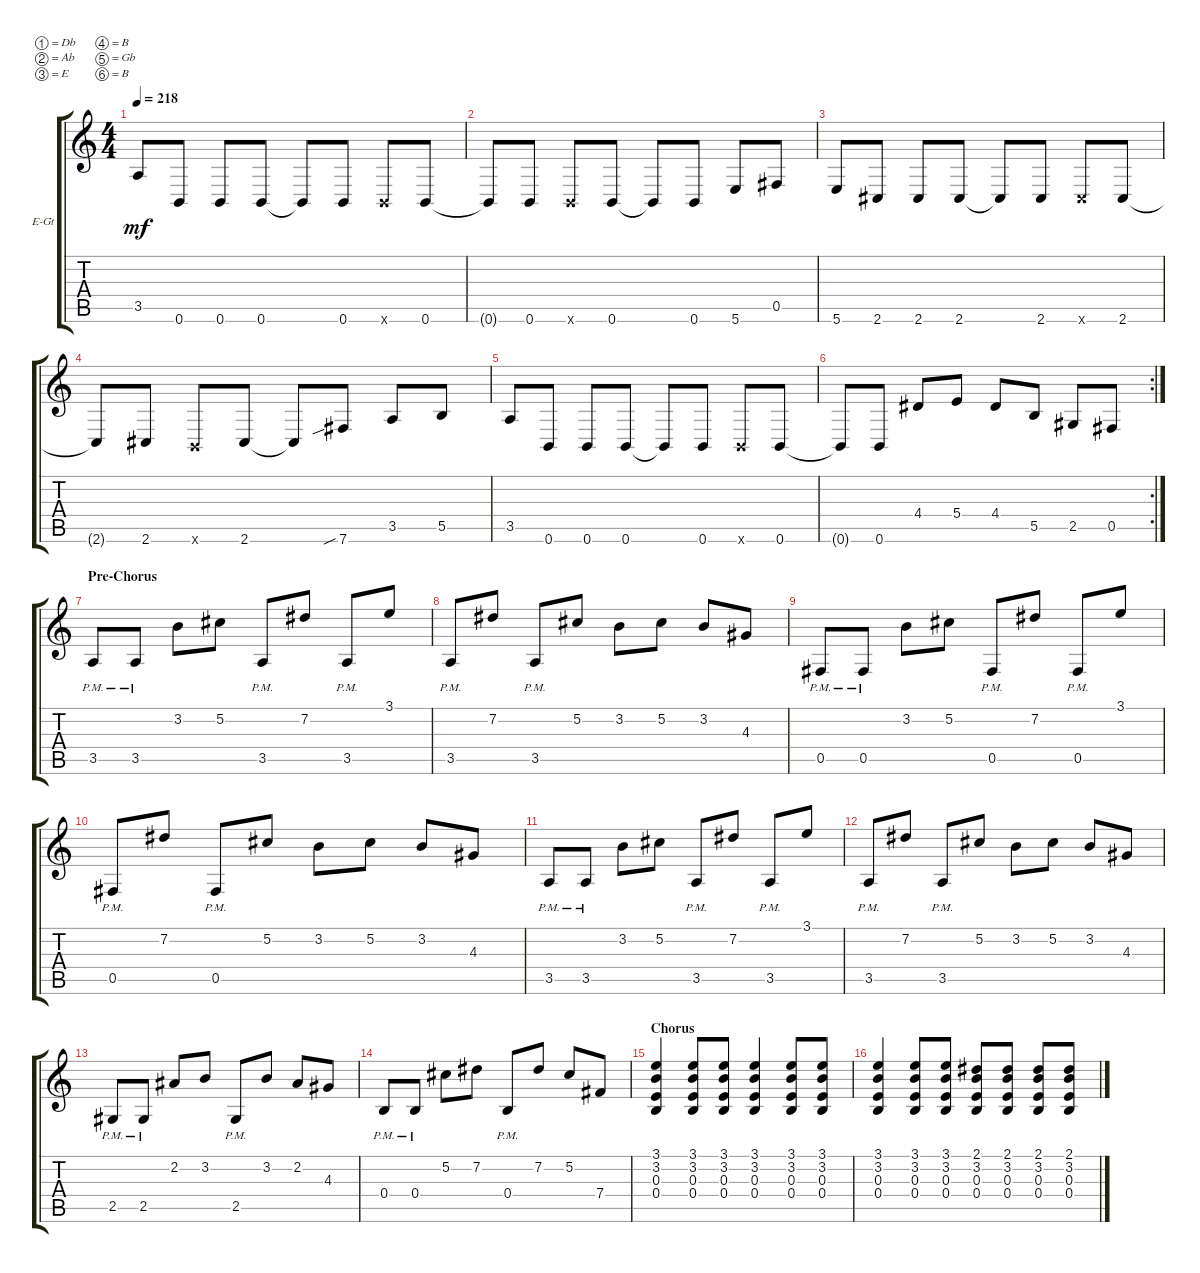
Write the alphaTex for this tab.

\bracketExtendMode groupsimilarinstruments
\firstSystemTrackNameOrientation horizontal
\otherSystemsTrackNameOrientation horizontal
\track ("Electric Guitar 1" "E-Gt") {instrument distortionguitar}
\staff {score tabs}
\tuning (Db4 Ab3 E3 B2 Gb2 B1)
\ts (4 4)
\tempo 218
\clef g2
\ks c
3.5.8{dy mf} 0.6.8 0.6.8 0.6.8 0.6{t}.8 0.6.8 0.6{x}.8 0.6.8 |
0.6{t}.8 0.6.8 0.6{x}.8 0.6.8 0.6{t}.8 0.6.8 5.6.8 0.5.8 |
5.6.8 2.6.8 2.6.8 2.6.8 2.6{t}.8 2.6.8 2.6{x}.8 2.6.8 |
2.6{t}.8 2.6.8 0.6{x}.8 2.6.8 2.6{t}.8 7.6{sib}.8 3.5.8 5.5.8 |
3.5.8 0.6.8 0.6.8 0.6.8 0.6{t}.8 0.6.8 0.6{x}.8 0.6.8 |
\rc 2
0.6{t}.8 0.6.8 4.4.8 5.4.8 4.4.8 5.5.8 2.5.8 0.5.8 |
\section ("" "Pre-Chorus")
3.5{pm}.8 3.5{pm}.8 3.2.8 5.2.8 3.5{pm}.8 7.2.8 3.5{pm}.8 3.1.8 |
3.5{pm}.8 7.2.8 3.5{pm}.8 5.2.8 3.2.8 5.2.8 3.2.8 4.3.8 |
0.5{pm}.8 0.5{pm}.8 3.2.8 5.2.8 0.5{pm}.8 7.2.8 0.5{pm}.8 3.1.8 |
0.5{pm}.8 7.2.8 0.5{pm}.8 5.2.8 3.2.8 5.2.8 3.2.8 4.3.8 |
3.5{pm}.8 3.5{pm}.8 3.2.8 5.2.8 3.5{pm}.8 7.2.8 3.5{pm}.8 3.1.8 |
3.5{pm}.8 7.2.8 3.5{pm}.8 5.2.8 3.2.8 5.2.8 3.2.8 4.3.8 |
2.5{pm}.8 2.5{pm}.8 2.2.8 3.2.8 2.5{pm}.8 3.2.8 2.2.8 4.3.8 |
0.4{pm}.8 0.4{pm}.8 5.2.8 7.2.8 0.4{pm}.8 7.2.8 5.2.8 7.4.8 |
\section ("" "Chorus")
(0.3 3.2 3.1 0.4).4 (3.1 3.2 0.3 0.4).8 (3.1 3.2 0.3 0.4).8 (0.3 3.2 3.1 0.4).4 (3.1 3.2 0.3 0.4).8 (3.1 3.2 0.3 0.4).8 |
(0.3 3.2 3.1 0.4).4 (3.1 3.2 0.3 0.4).8 (3.1 3.2 0.3 0.4).8 (0.3 3.2 2.1 0.4).8 (0.3 2.1 3.2 0.4).8 (0.3 3.2 2.1 0.4).8 (0.3 2.1 3.2 0.4).8
